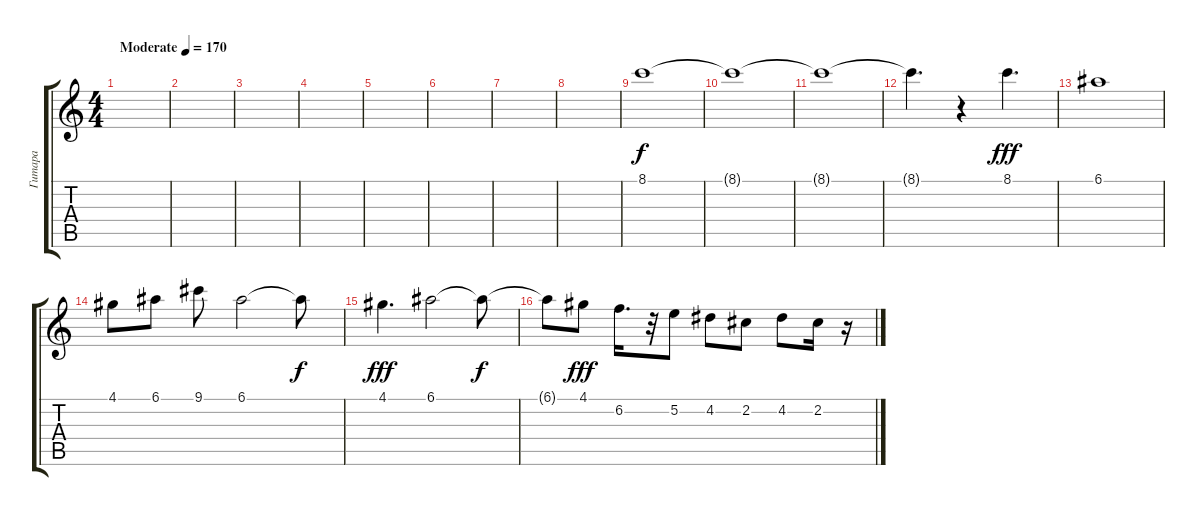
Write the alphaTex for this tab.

\track ("Гитара" "Гитара") {instrument overdrivenguitar}
\staff {score tabs}
\tuning (E4 B3 G3 D3 A2 E2) {hide}
\ts (4 4)
\tempo (170 "Moderate")
\clef g2
\ks c
|
|
|
|
|
|
|
|
8.1.1 |
8.1{t}.1{dy f} |
8.1{t}.1 |
8.1{t}.4{d} r.4 8.1.4{d dy fff} |
6.1.1 |
4.1.8 6.1.8 9.1.8 6.1.2 6.1{t}.8{dy f} |
4.1.4{d dy fff} 6.1.2 6.1{t}.8{dy f} |
6.1{t}.8 4.1.8{dy fff} 6.2.16{d} r.32 5.2.8 4.2.8 2.2.8 4.2.8 2.2.16 r.16
